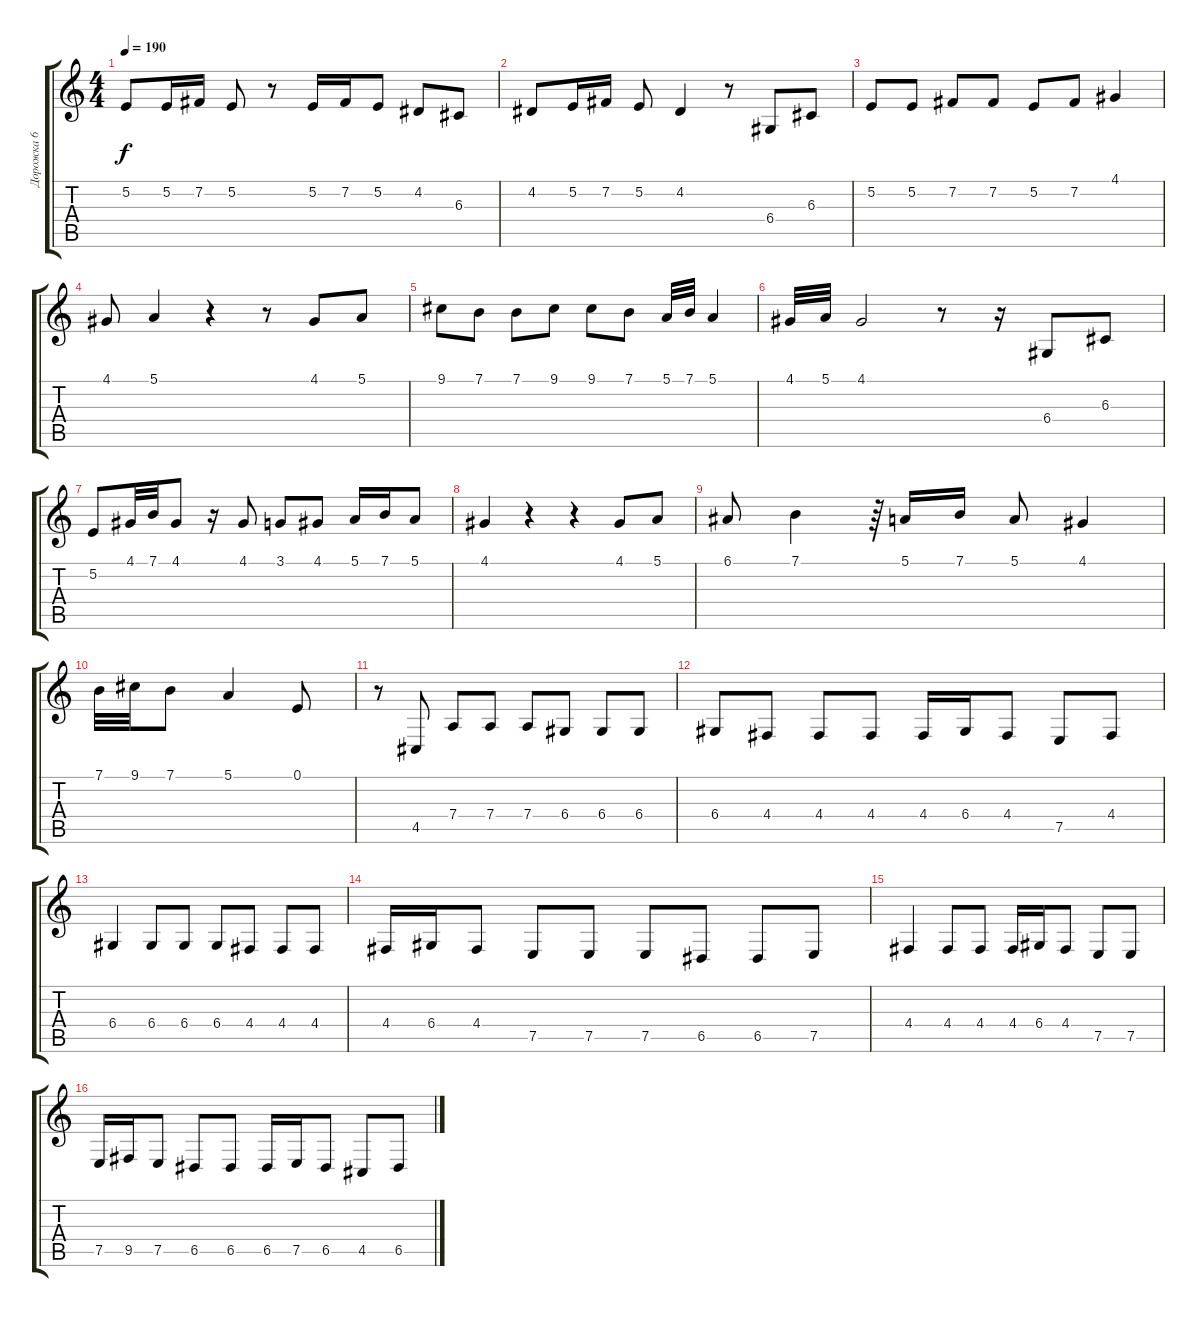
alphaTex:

\track ("Дорожка 6" "Дорожка 6") {instrument pad6metallic}
\staff {score tabs}
\tuning (E4 B3 G3 D3 A2 E2) {hide}
\ts (4 4)
\tempo 190
\clef g2
\ks c
5.2.8{dy f} 5.2.16 7.2.16 5.2.8 r.8 5.2.16 7.2.16 5.2.8 4.2.8 6.3.8 |
4.2.8 5.2.16 7.2.16 5.2.8 4.2.4 r.8 6.4.8 6.3.8 |
5.2.8 5.2.8 7.2.8 7.2.8 5.2.8 7.2.8 4.1.4 |
4.1.8 5.1.4 r.4 r.8 4.1.8 5.1.8 |
9.1.8 7.1.8 7.1.8 9.1.8 9.1.8 7.1.8 5.1.32 7.1.32 5.1.4 |
4.1.32 5.1.32 4.1.2 r.8 r.16 6.4.8 6.3.8 |
5.2.8 4.1.32 7.1.32 4.1.8 r.16 4.1.8 3.1.8 4.1.8 5.1.16 7.1.16 5.1.8 |
4.1.4 r.4 r.4 4.1.8 5.1.8 |
6.1.8 7.1.4 r.64 5.1.16 7.1.16 5.1.8 4.1.4 |
7.1.32 9.1.32 7.1.8 5.1.4 0.1.8 |
r.8 4.5.8 7.4.8 7.4.8 7.4.8 6.4.8 6.4.8 6.4.8 |
6.4.8 4.4.8 4.4.8 4.4.8 4.4.16 6.4.16 4.4.8 7.5.8 4.4.8 |
6.4.4 6.4.8 6.4.8 6.4.8 4.4.8 4.4.8 4.4.8 |
4.4.16 6.4.16 4.4.8 7.5.8 7.5.8 7.5.8 6.5.8 6.5.8 7.5.8 |
4.4.4 4.4.8 4.4.8 4.4.16 6.4.16 4.4.8 7.5.8 7.5.8 |
7.5.16 9.5.16 7.5.8 6.5.8 6.5.8 6.5.16 7.5.16 6.5.8 4.5.8 6.5.8
